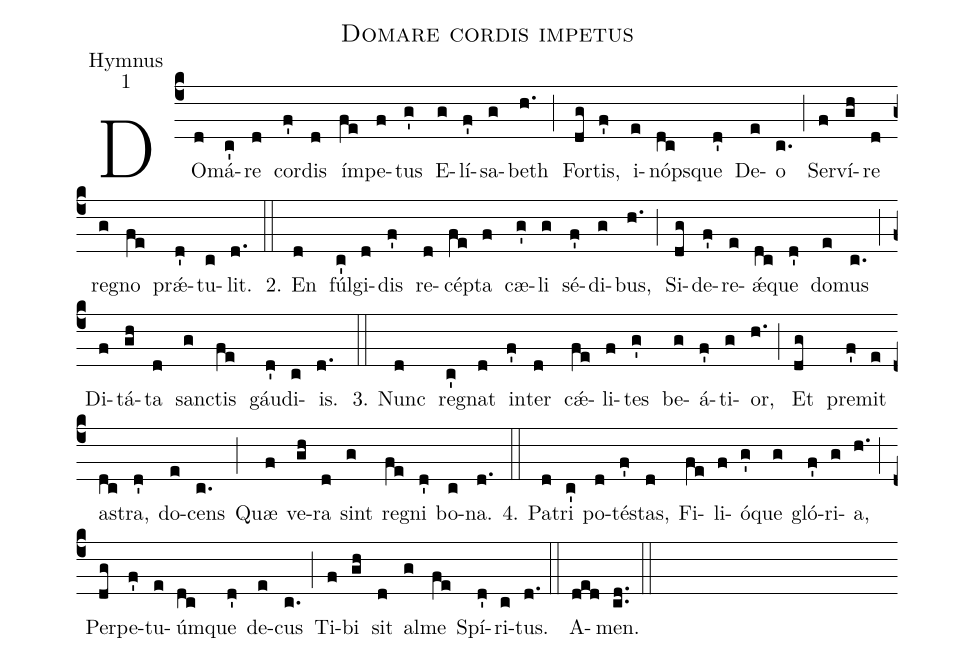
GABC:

name:Domare cordis impetus;
office-part:Hymnus;
mode:1;
%%
(c4) DO(d)má(c')re(d) cor(f')dis(d) ím(fe)pe(f)tus(g') E(g)lí(f')sa(g)beth(h.) (;) For(dg)tis,(f') i(e)nó(dc)psque(d') De(e)o(c.) (;) Ser(f)ví(gh)re(d) re(g)gno(fe) prǽ(d')tu(c)lit.(d.) (::) 2. En(d) fúl(c')gi(d)dis(f') re(d)cé(fe)pta(f) cæ(g')li(g) sé(f')di(g)bus,(h.) (;) Si(dg)de(f')re(e)ǽ(dc)que(d') do(e)mus(c.) (;) Di(f)tá(gh)ta(d) san(g)ctis(fe) gáu(d')di(c)is.(d.) (::) 3. Nunc(d) re(c')gnat(d) in(f')ter(d) cǽ(fe)li(f)tes(g') be(g)á(f')ti(g)or,(h.) (;) Et(dg) pre(f')mit(e) a(dc)stra,(d') do(e)cens(c.) (;) Quæ(f) ve(gh)ra(d) sint(g) re(fe)gni(d') bo(c)na.(d.) (::) 4. Pa(d)tri(c') po(d)té(f')stas,(d) Fi(fe)li(f)ó(g')que(g) gló(f')ri(g)a,(h.) (;) Per(dg)pe(f')tu(e)úm(dc)que(d') de(e)cus(c.) (;) Ti(f)bi(gh) sit(d) al(g)me(fe) Spí(d')ri(c)tus.(d.) (::) A(ded)men.(cd..) (::)
